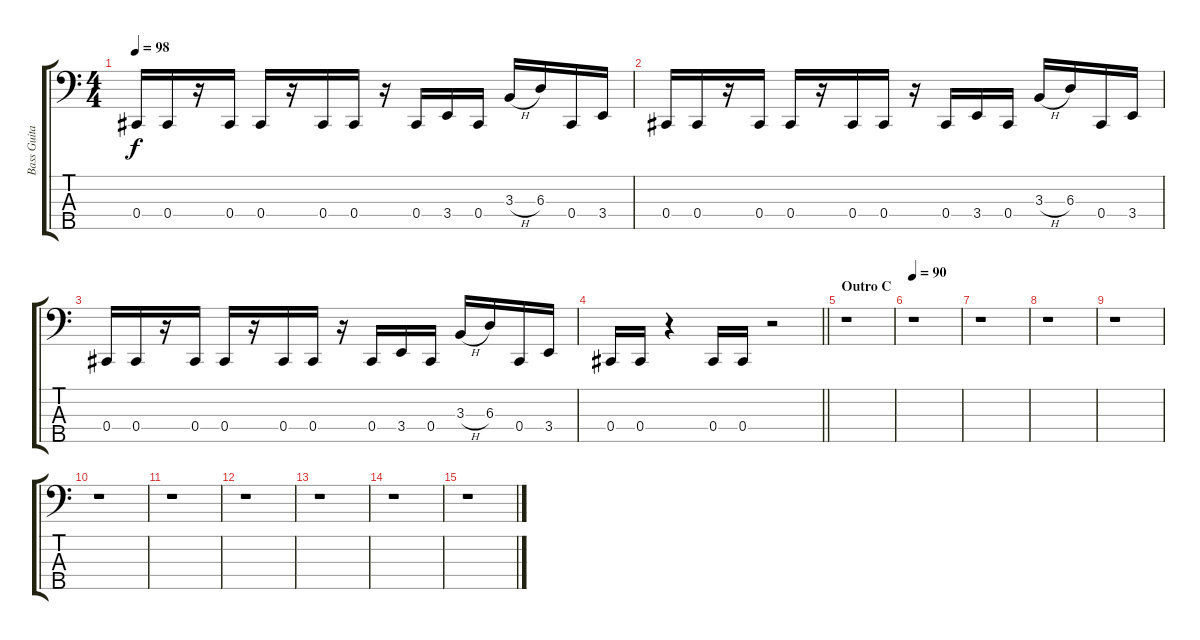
\track ("Bass Guitar" "Bass Guita") {instrument electricbassfinger}
\staff {score tabs}
\tuning (Gb2 Db2 Ab1 Db1 Ab0) {hide}
\ts (4 4)
\tempo 98
\clef f4
\ks c
0.4.16{dy f} 0.4.16 r.16 0.4.16 0.4.16 r.16 0.4.16 0.4.16 r.16 0.4.16 3.4.16 0.4.16 3.3{h}.16 6.3.16 0.4.16 3.4.16 |
0.4.16 0.4.16 r.16 0.4.16 0.4.16 r.16 0.4.16 0.4.16 r.16 0.4.16 3.4.16 0.4.16 3.3{h}.16 6.3.16 0.4.16 3.4.16 |
0.4.16 0.4.16 r.16 0.4.16 0.4.16 r.16 0.4.16 0.4.16 r.16 0.4.16 3.4.16 0.4.16 3.3{h}.16 6.3.16 0.4.16 3.4.16 |
\barLineRight lightlight
0.4.16 0.4.16 r.4 0.4.16 0.4.16 r.2 |
\section ("" "Outro C")
r.1 |
\tempo 90
r.1 |
r.1 |
r.1 |
r.1 |
r.1 |
r.1 |
r.1 |
r.1 |
r.1 |
r.1
